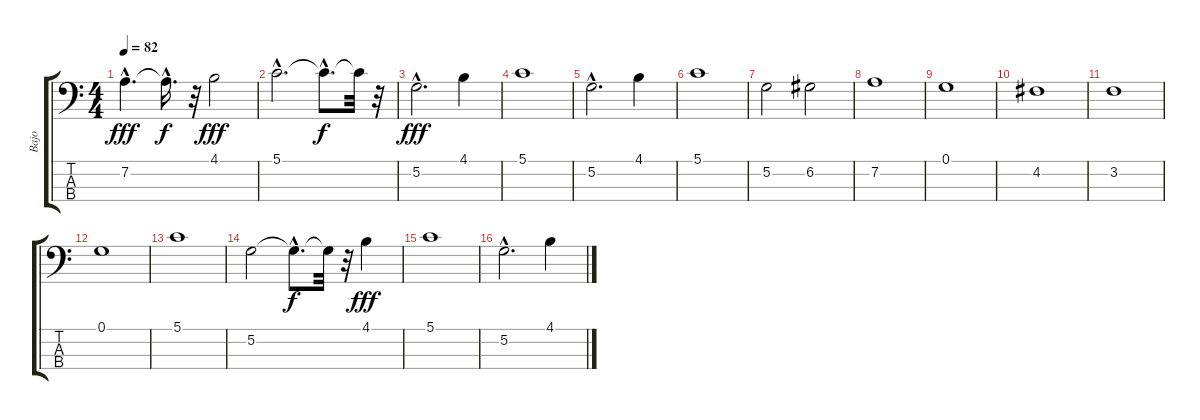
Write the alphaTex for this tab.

\track ("Bajo" "Bajo") {instrument electricbassfinger}
\staff {score tabs}
\tuning (G2 D2 A1 E1) {hide}
\ts (4 4)
\tempo 82
\clef f4
\ks c
7.2{hac}.4{d dy fff} 7.2{hac t}.16{d dy f} r.32 4.1.2{dy fff} |
5.1{hac}.2{d} 5.1{hac t}.8{d dy f} 5.1{t}.32 r.32 |
5.2{hac}.2{d dy fff} 4.1.4 |
5.1.1 |
5.2{hac}.2{d} 4.1.4 |
5.1.1 |
5.2.2 6.2.2 |
7.2.1 |
0.1.1 |
4.2.1 |
3.2.1 |
0.1.1 |
5.1.1 |
5.2.2 5.2{hac t}.8{d dy f} 5.2{t}.32 r.32 4.1.4{dy fff} |
5.1.1 |
5.2{hac}.2{d} 4.1.4
